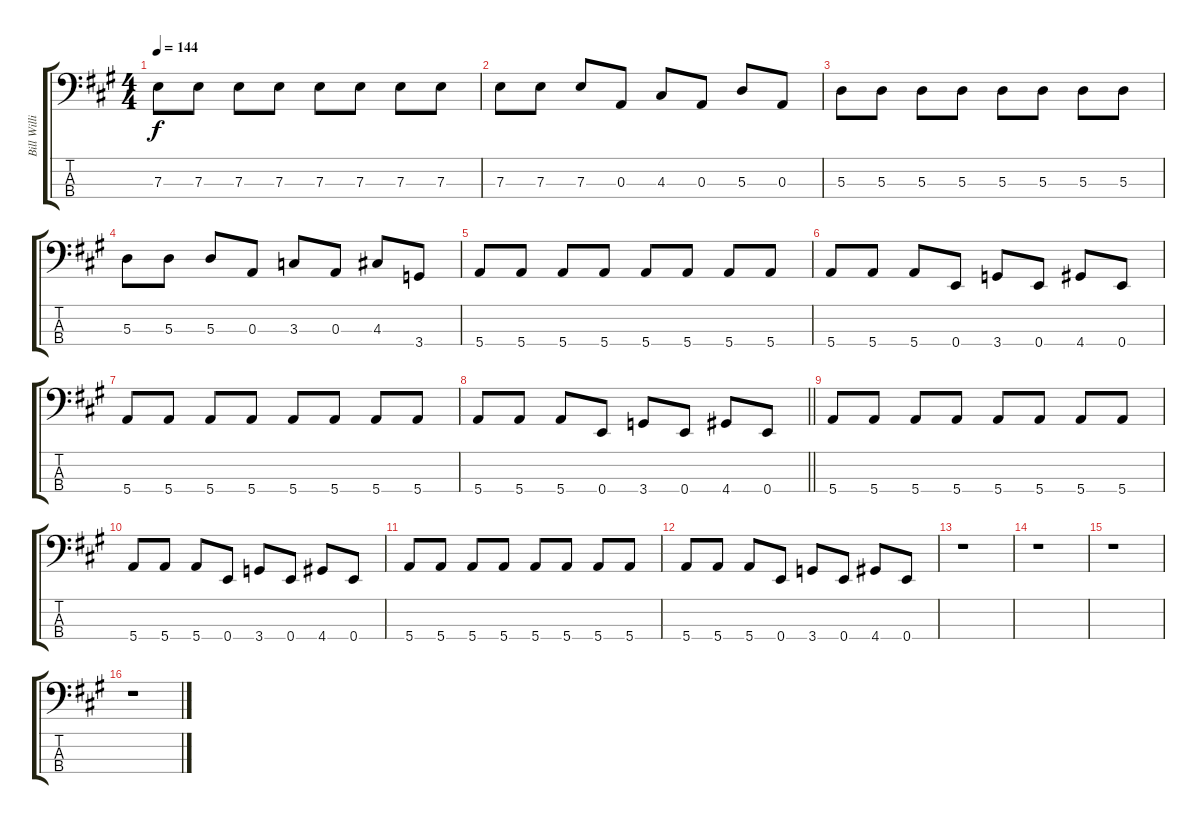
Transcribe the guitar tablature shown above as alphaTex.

\track ("Bill Willis - Bass" "Bill Willi") {instrument electricbassfinger}
\staff {score tabs}
\tuning (G2 D2 A1 E1) {hide}
\ts (4 4)
\tempo 144
\clef f4
\ks a
7.3.8{dy f} 7.3.8 7.3.8 7.3.8 7.3.8 7.3.8 7.3.8 7.3.8 |
7.3.8 7.3.8 7.3.8 0.3.8 4.3.8 0.3.8 5.3.8 0.3.8 |
5.3.8 5.3.8 5.3.8 5.3.8 5.3.8 5.3.8 5.3.8 5.3.8 |
5.3.8 5.3.8 5.3.8 0.3.8 3.3.8 0.3.8 4.3.8 3.4.8 |
5.4.8 5.4.8 5.4.8 5.4.8 5.4.8 5.4.8 5.4.8 5.4.8 |
5.4.8 5.4.8 5.4.8 0.4.8 3.4.8 0.4.8 4.4.8 0.4.8 |
5.4.8 5.4.8 5.4.8 5.4.8 5.4.8 5.4.8 5.4.8 5.4.8 |
\barLineRight lightlight
5.4.8 5.4.8 5.4.8 0.4.8 3.4.8 0.4.8 4.4.8 0.4.8 |
5.4.8 5.4.8 5.4.8 5.4.8 5.4.8 5.4.8 5.4.8 5.4.8 |
5.4.8 5.4.8 5.4.8 0.4.8 3.4.8 0.4.8 4.4.8 0.4.8 |
5.4.8 5.4.8 5.4.8 5.4.8 5.4.8 5.4.8 5.4.8 5.4.8 |
5.4.8 5.4.8 5.4.8 0.4.8 3.4.8 0.4.8 4.4.8 0.4.8 |
r.1 |
r.1 |
r.1 |
r.1
